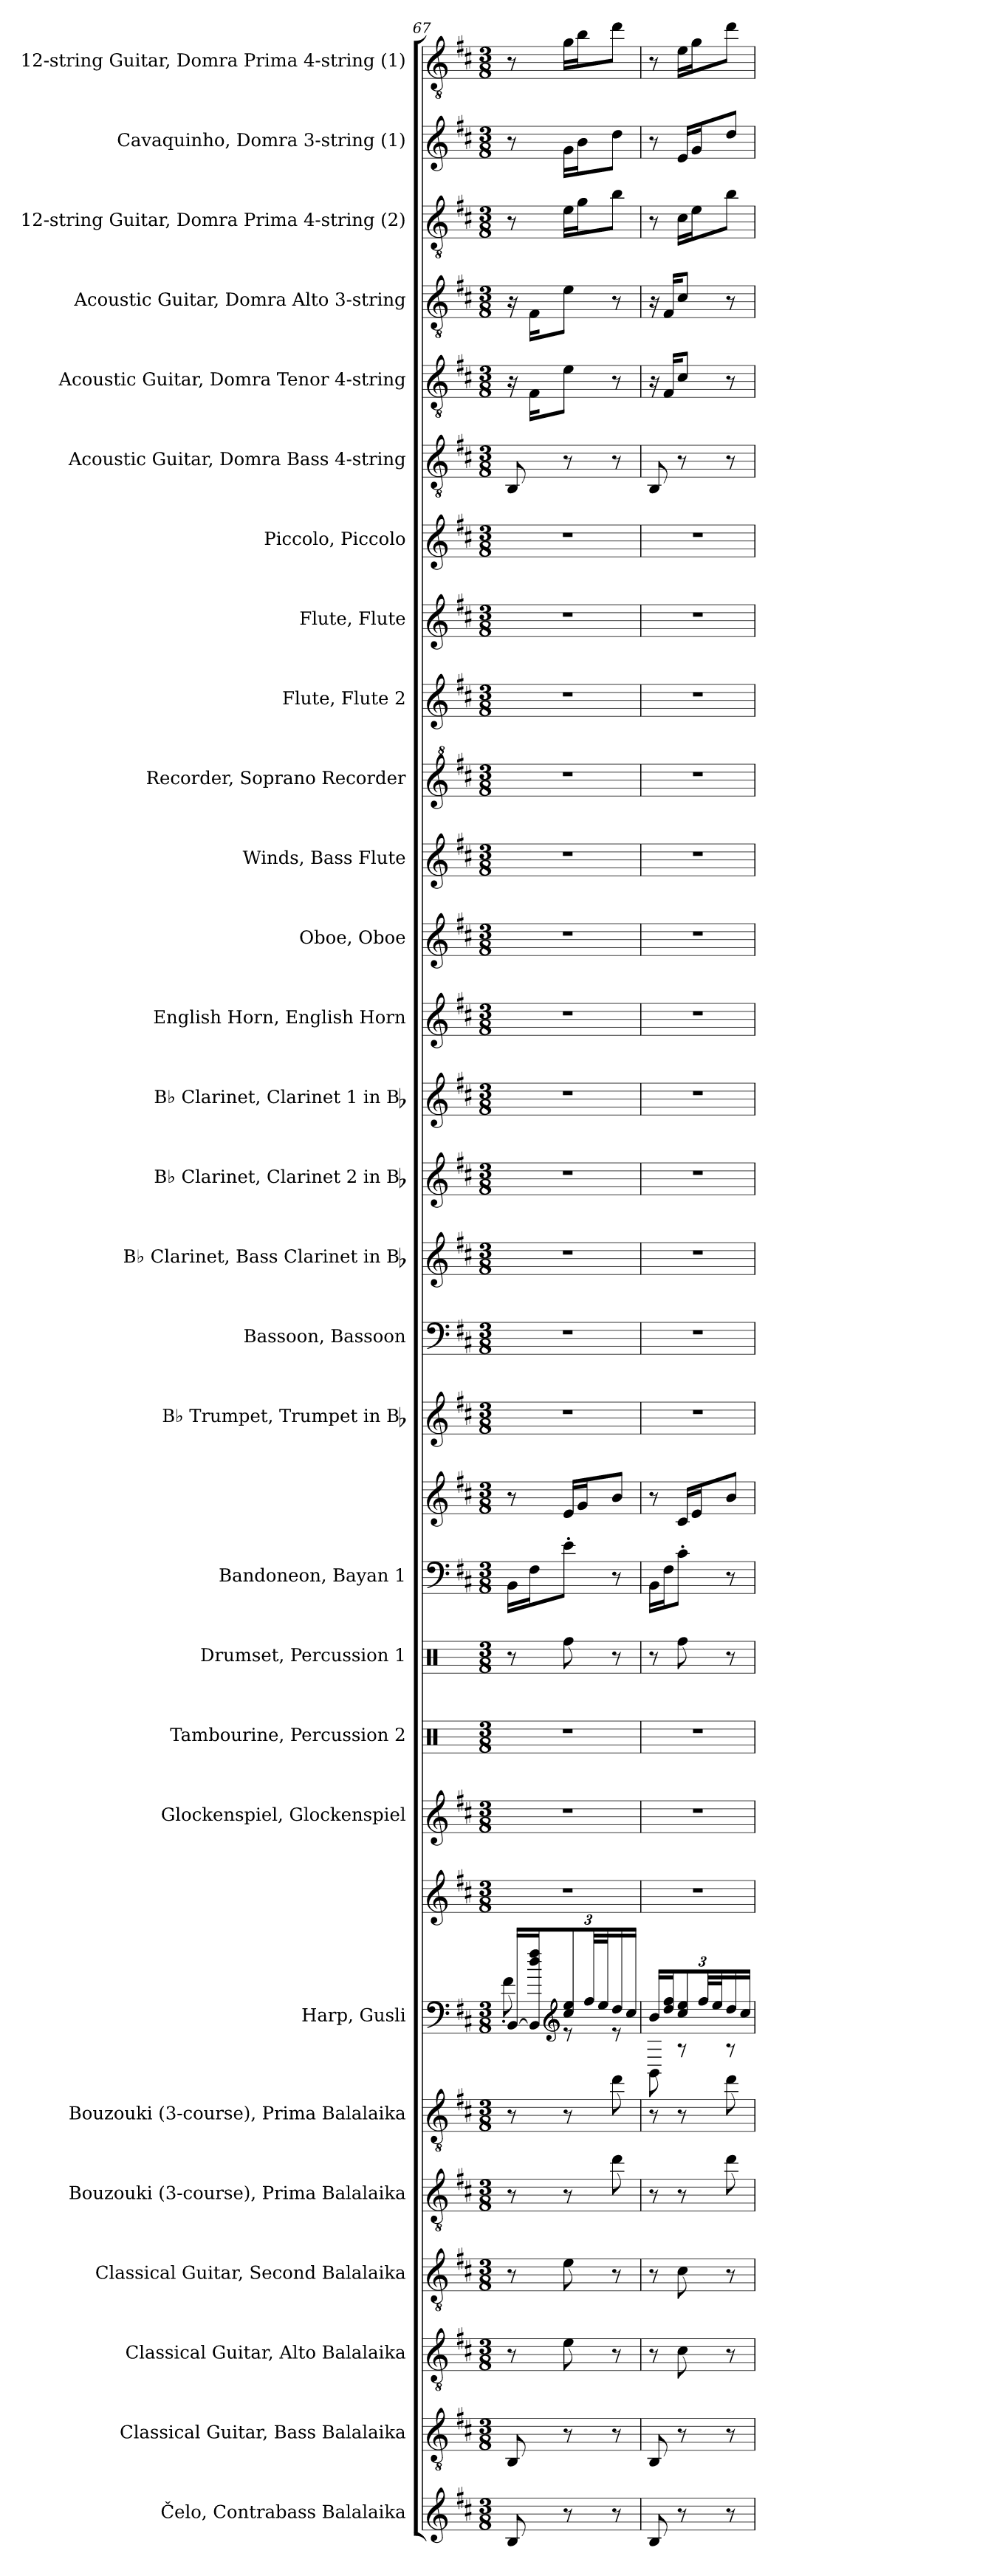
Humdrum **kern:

**kern	**kern	**kern	**kern	**kern	**kern	**kern	**kern	**kern	**kern	**kern	**kern	**kern	**kern	**kern	**kern	**kern	**kern	**kern	**kern	**kern	**kern	**kern	**kern	**kern	**kern	**kern	**kern	**kern	**kern	**kern
*part29	*part28	*part27	*part26	*part25	*part24	*part23	*part23	*part22	*part21	*part20	*part19	*part19	*part18	*part17	*part16	*part15	*part14	*part13	*part12	*part11	*part10	*part9	*part8	*part7	*part6	*part5	*part4	*part3	*part2	*part1
*staff31	*staff30	*staff29	*staff28	*staff27	*staff26	*staff25	*staff24	*staff23	*staff22	*staff21	*staff20	*staff19	*staff18	*staff17	*staff16	*staff15	*staff14	*staff13	*staff12	*staff11	*staff10	*staff9	*staff8	*staff7	*staff6	*staff5	*staff4	*staff3	*staff2	*staff1
*I"Čelo, Contrabass Balalaika	*I"Classical Guitar, Bass Balalaika	*I"Classical Guitar, Alto Balalaika	*I"Classical Guitar, Second Balalaika	*I"Bouzouki (3-course), Prima Balalaika	*I"Bouzouki (3-course), Prima Balalaika	*I"Harp, Gusli	*	*I"Glockenspiel, Glockenspiel	*I"Tambourine, Percussion 2	*I"Drumset, Percussion 1	*I"Bandoneon, Bayan 1	*	*I"B♭ Trumpet, Trumpet in Bb	*I"Bassoon, Bassoon	*I"B♭ Clarinet, Bass Clarinet in Bb	*I"B♭ Clarinet, Clarinet 2 in Bb	*I"B♭ Clarinet, Clarinet 1 in Bb	*I"English Horn, English Horn	*I"Oboe, Oboe	*I"Winds, Bass Flute	*I"Recorder, Soprano Recorder	*I"Flute, Flute 2	*I"Flute, Flute	*I"Piccolo, Piccolo	*I"Acoustic Guitar, Domra Bass 4-string	*I"Acoustic Guitar, Domra Tenor 4-string	*I"Acoustic Guitar, Domra Alto 3-string	*I"12-string Guitar, Domra Prima 4-string (2)	*I"Cavaquinho, Domra 3-string (1)	*I"12-string Guitar, Domra Prima 4-string (1)
*	*I'Guit.	*I'Guit.	*I'Guit.	*I'Bou.	*I'Bou.	*I'Hrp.	*	*I'Glock.	*I'Tamb.	*I'D. Set	*I'Ban.	*	*I'B♭ Tpt.	*I'Bsn.	*I'B♭ Cl.	*I'B♭ Cl.	*I'B♭ Cl.	*I'E. Hn.	*I'Ob.	*I'Wi.	*I'Rec.	*I'Fl.	*I'Fl.	*I'Picc.	*I'Guit.	*I'Guit.	*I'Guit.	*I'12-str. Guit.	*I'Cava.	*I'12-str. Guit.
!!LO:PB:g=z
*clefG2	*clefGv2	*clefGv2	*clefGv2	*clefGv2	*clefGv2	*clefF4	*clefG2	*clefG2	*clefX	*clefX	*clefF4	*clefG2	*clefG2	*clefF4	*clefG2	*clefG2	*clefG2	*clefG2	*clefG2	*clefG2	*clefG^2	*clefG2	*clefG2	*clefG2	*clefGv2	*clefGv2	*clefGv2	*clefGv2	*clefG2	*clefGv2
*ITrd14c24	*	*	*	*	*	*	*	*ITrd-14c-24	*	*	*	*	*ITrd1c2	*	*ITrd1c2	*ITrd1c2	*ITrd1c2	*ITrd4c7	*	*	*	*	*	*ITrd-7c-12	*	*	*	*	*	*
*k[f#c#]	*k[f#c#]	*k[f#c#]	*k[f#c#]	*k[f#c#]	*k[f#c#]	*k[f#c#]	*k[f#c#]	*k[f#c#]	*k[]	*k[]	*k[f#c#]	*k[f#c#]	*k[]	*k[f#c#]	*k[]	*k[]	*k[]	*k[f#]	*k[f#c#]	*k[f#c#]	*k[f#c#]	*k[f#c#]	*k[f#c#]	*k[f#c#]	*k[f#c#]	*k[f#c#]	*k[f#c#]	*k[f#c#]	*k[f#c#]	*k[f#c#]
*M3/8	*M3/8	*M3/8	*M3/8	*M3/8	*M3/8	*M3/8	*M3/8	*M3/8	*M3/8	*M3/8	*M3/8	*M3/8	*M3/8	*M3/8	*M3/8	*M3/8	*M3/8	*M3/8	*M3/8	*M3/8	*M3/8	*M3/8	*M3/8	*M3/8	*M3/8	*M3/8	*M3/8	*M3/8	*M3/8	*M3/8
=67	=67	=67	=67	=67	=67	=67	=67	=67	=67	=67	=67	=67	=67	=67	=67	=67	=67	=67	=67	=67	=67	=67	=67	=67	=67	=67	=67	=67	=67	=67
*	*	*	*	*	*	*^	*	*	*	*	*	*	*	*	*	*	*	*	*	*	*	*	*	*	*	*	*	*	*	*
8BBB/	8BB/	8r	8r	8r	8r	[16BB/LL	8f#'\	4.r	4.r	4.r	8r	16BB\LL	8r	4.r	4.r	4.r	4.r	4.r	4.r	4.r	4.r	4.r	4.r	4.r	4.r	8BB/	16r	16r	8r	8r	8r
.	.	.	.	.	.	16BB/] 16dd/ 16ff#/J	.	.	.	.	.	16F#\J	.	.	.	.	.	.	.	.	.	.	.	.	.	.	16F#\KL	16F#\KL	.	.	.
*	*	*	*	*	*	*clefG2	*	*	*	*	*	*	*	*	*	*	*	*	*	*	*	*	*	*	*	*	*	*	*	*	*
*	*	*	*	*	*	*Xbrackettup	*	*	*	*	*	*	*	*	*	*	*	*	*	*	*	*	*	*	*	*	*	*	*	*	*
8r	8r	8e\	8e\	8r	8r	12cc#/ 12ee/	8r	.	.	.	8Rff\	8e'\J	16e/LL	.	.	.	.	.	.	.	.	.	.	.	.	8r	8e\J	8e\J	16e\LL	16g\LL	16g\LL
.	.	.	.	.	.	.	.	.	.	.	.	.	16g/J	.	.	.	.	.	.	.	.	.	.	.	.	.	.	.	16g\J	16b\J	16b\J
.	.	.	.	.	.	48ff#/LL	.	.	.	.	.	.	.	.	.	.	.	.	.	.	.	.	.	.	.	.	.	.	.	.	.
.	.	.	.	.	.	48ee/J	.	.	.	.	.	.	.	.	.	.	.	.	.	.	.	.	.	.	.	.	.	.	.	.	.
8r	8r	8r	8r	8dd\	8dd\	16dd/	8r	.	.	.	8r	8r	8b/J	.	.	.	.	.	.	.	.	.	.	.	.	8r	8r	8r	8b\J	8dd\J	8dd\J
.	.	.	.	.	.	16cc#/JJ	.	.	.	.	.	.	.	.	.	.	.	.	.	.	.	.	.	.	.	.	.	.	.	.	.
=68	=68	=68	=68	=68	=68	=68	=68	=68	=68	=68	=68	=68	=68	=68	=68	=68	=68	=68	=68	=68	=68	=68	=68	=68	=68	=68	=68	=68	=68	=68	=68
8BBB/	8BB/	8r	8r	8r	8r	16b/LL	8BB\	4.r	4.r	4.r	8r	16BB\LL	8r	4.r	4.r	4.r	4.r	4.r	4.r	4.r	4.r	4.r	4.r	4.r	4.r	8BB/	16r	16r	8r	8r	8r
.	.	.	.	.	.	16dd/ 16ff#/J	.	.	.	.	.	16F#\J	.	.	.	.	.	.	.	.	.	.	.	.	.	.	16F#/KL	16F#/KL	.	.	.
8r	8r	8c#\	8c#\	8r	8r	12cc#/ 12ee/	8r	.	.	.	8Rff\	8c#'\J	16c#/LL	.	.	.	.	.	.	.	.	.	.	.	.	8r	8c#/J	8c#/J	16c#\LL	16e/LL	16e\LL
.	.	.	.	.	.	.	.	.	.	.	.	.	16e/J	.	.	.	.	.	.	.	.	.	.	.	.	.	.	.	16e\J	16g/J	16g\J
.	.	.	.	.	.	48ff#/LL	.	.	.	.	.	.	.	.	.	.	.	.	.	.	.	.	.	.	.	.	.	.	.	.	.
.	.	.	.	.	.	48ee/J	.	.	.	.	.	.	.	.	.	.	.	.	.	.	.	.	.	.	.	.	.	.	.	.	.
8r	8r	8r	8r	8dd\	8dd\	16dd/	8r	.	.	.	8r	8r	8b/J	.	.	.	.	.	.	.	.	.	.	.	.	8r	8r	8r	8b\J	8dd/J	8dd\J
.	.	.	.	.	.	16cc#/JJ	.	.	.	.	.	.	.	.	.	.	.	.	.	.	.	.	.	.	.	.	.	.	.	.	.
*	*	*	*	*	*	*v	*v	*	*	*	*	*	*	*	*	*	*	*	*	*	*	*	*	*	*	*	*	*	*	*	*
=	=	=	=	=	=	=	=	=	=	=	=	=	=	=	=	=	=	=	=	=	=	=	=	=	=	=	=	=	=	=
*-	*-	*-	*-	*-	*-	*-	*-	*-	*-	*-	*-	*-	*-	*-	*-	*-	*-	*-	*-	*-	*-	*-	*-	*-	*-	*-	*-	*-	*-	*-
